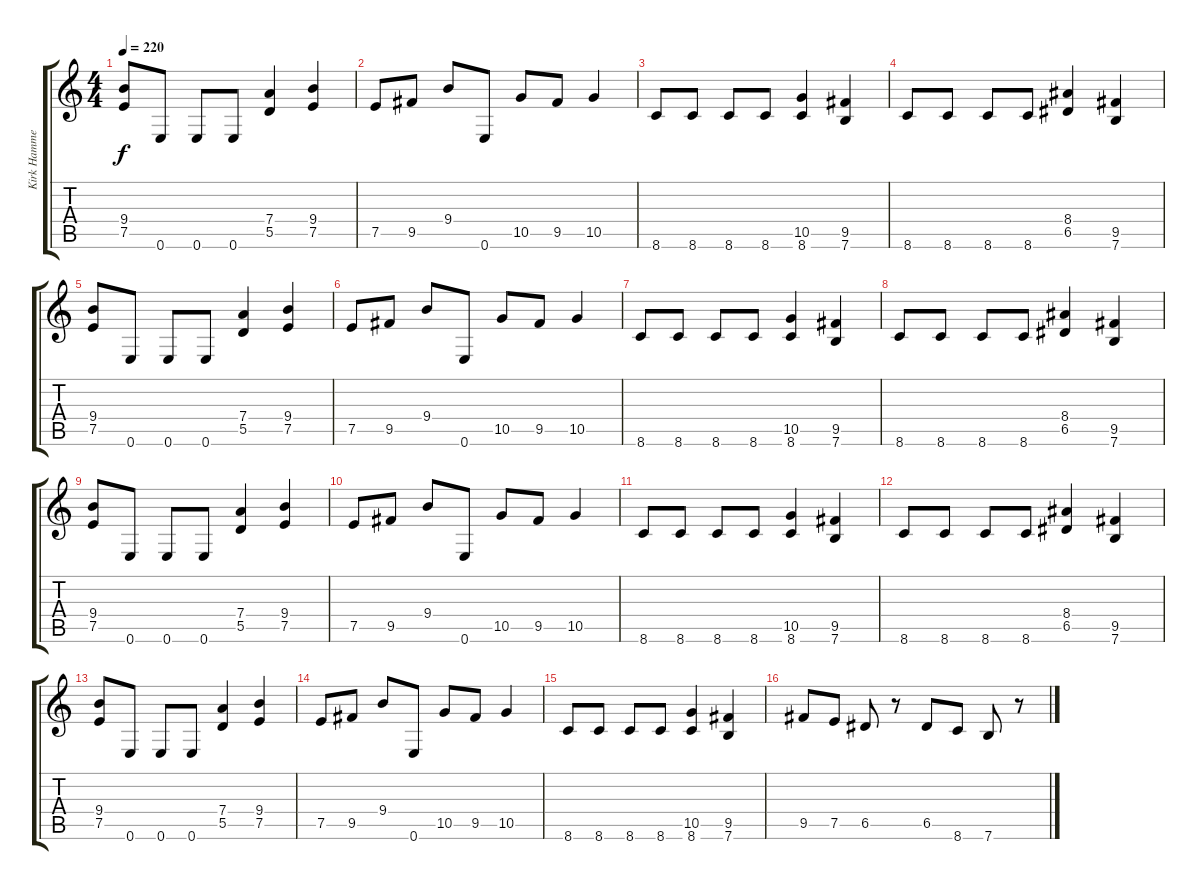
\track ("Kirk Hammett (Lead & Rithm Guitars)" "Kirk Hamme") {instrument distortionguitar}
\staff {score tabs}
\tuning (E4 B3 G3 D3 A2 E2) {hide}
\ts (4 4)
\tempo 220
\clef g2
\ks c
(9.4 7.5).8{dy f} 0.6.8 0.6.8 0.6.8 (7.4 5.5).4 (9.4 7.5).4 |
7.5.8 9.5.8 9.4.8 0.6.8 10.5.8 9.5.8 10.5.4 |
8.6.8 8.6.8 8.6.8 8.6.8 (10.5 8.6).4 (9.5 7.6).4 |
8.6.8 8.6.8 8.6.8 8.6.8 (8.4 6.5).4 (9.5 7.6).4 |
(9.4 7.5).8 0.6.8 0.6.8 0.6.8 (7.4 5.5).4 (9.4 7.5).4 |
7.5.8 9.5.8 9.4.8 0.6.8 10.5.8 9.5.8 10.5.4 |
8.6.8 8.6.8 8.6.8 8.6.8 (10.5 8.6).4 (9.5 7.6).4 |
8.6.8 8.6.8 8.6.8 8.6.8 (8.4 6.5).4 (9.5 7.6).4 |
(9.4 7.5).8 0.6.8 0.6.8 0.6.8 (7.4 5.5).4 (9.4 7.5).4 |
7.5.8 9.5.8 9.4.8 0.6.8 10.5.8 9.5.8 10.5.4 |
8.6.8 8.6.8 8.6.8 8.6.8 (10.5 8.6).4 (9.5 7.6).4 |
8.6.8 8.6.8 8.6.8 8.6.8 (8.4 6.5).4 (9.5 7.6).4 |
(9.4 7.5).8 0.6.8 0.6.8 0.6.8 (7.4 5.5).4 (9.4 7.5).4 |
7.5.8 9.5.8 9.4.8 0.6.8 10.5.8 9.5.8 10.5.4 |
8.6.8 8.6.8 8.6.8 8.6.8 (10.5 8.6).4 (9.5 7.6).4 |
9.5.8 7.5.8 6.5.8 r.8 6.5.8 8.6.8 7.6.8 r.8
